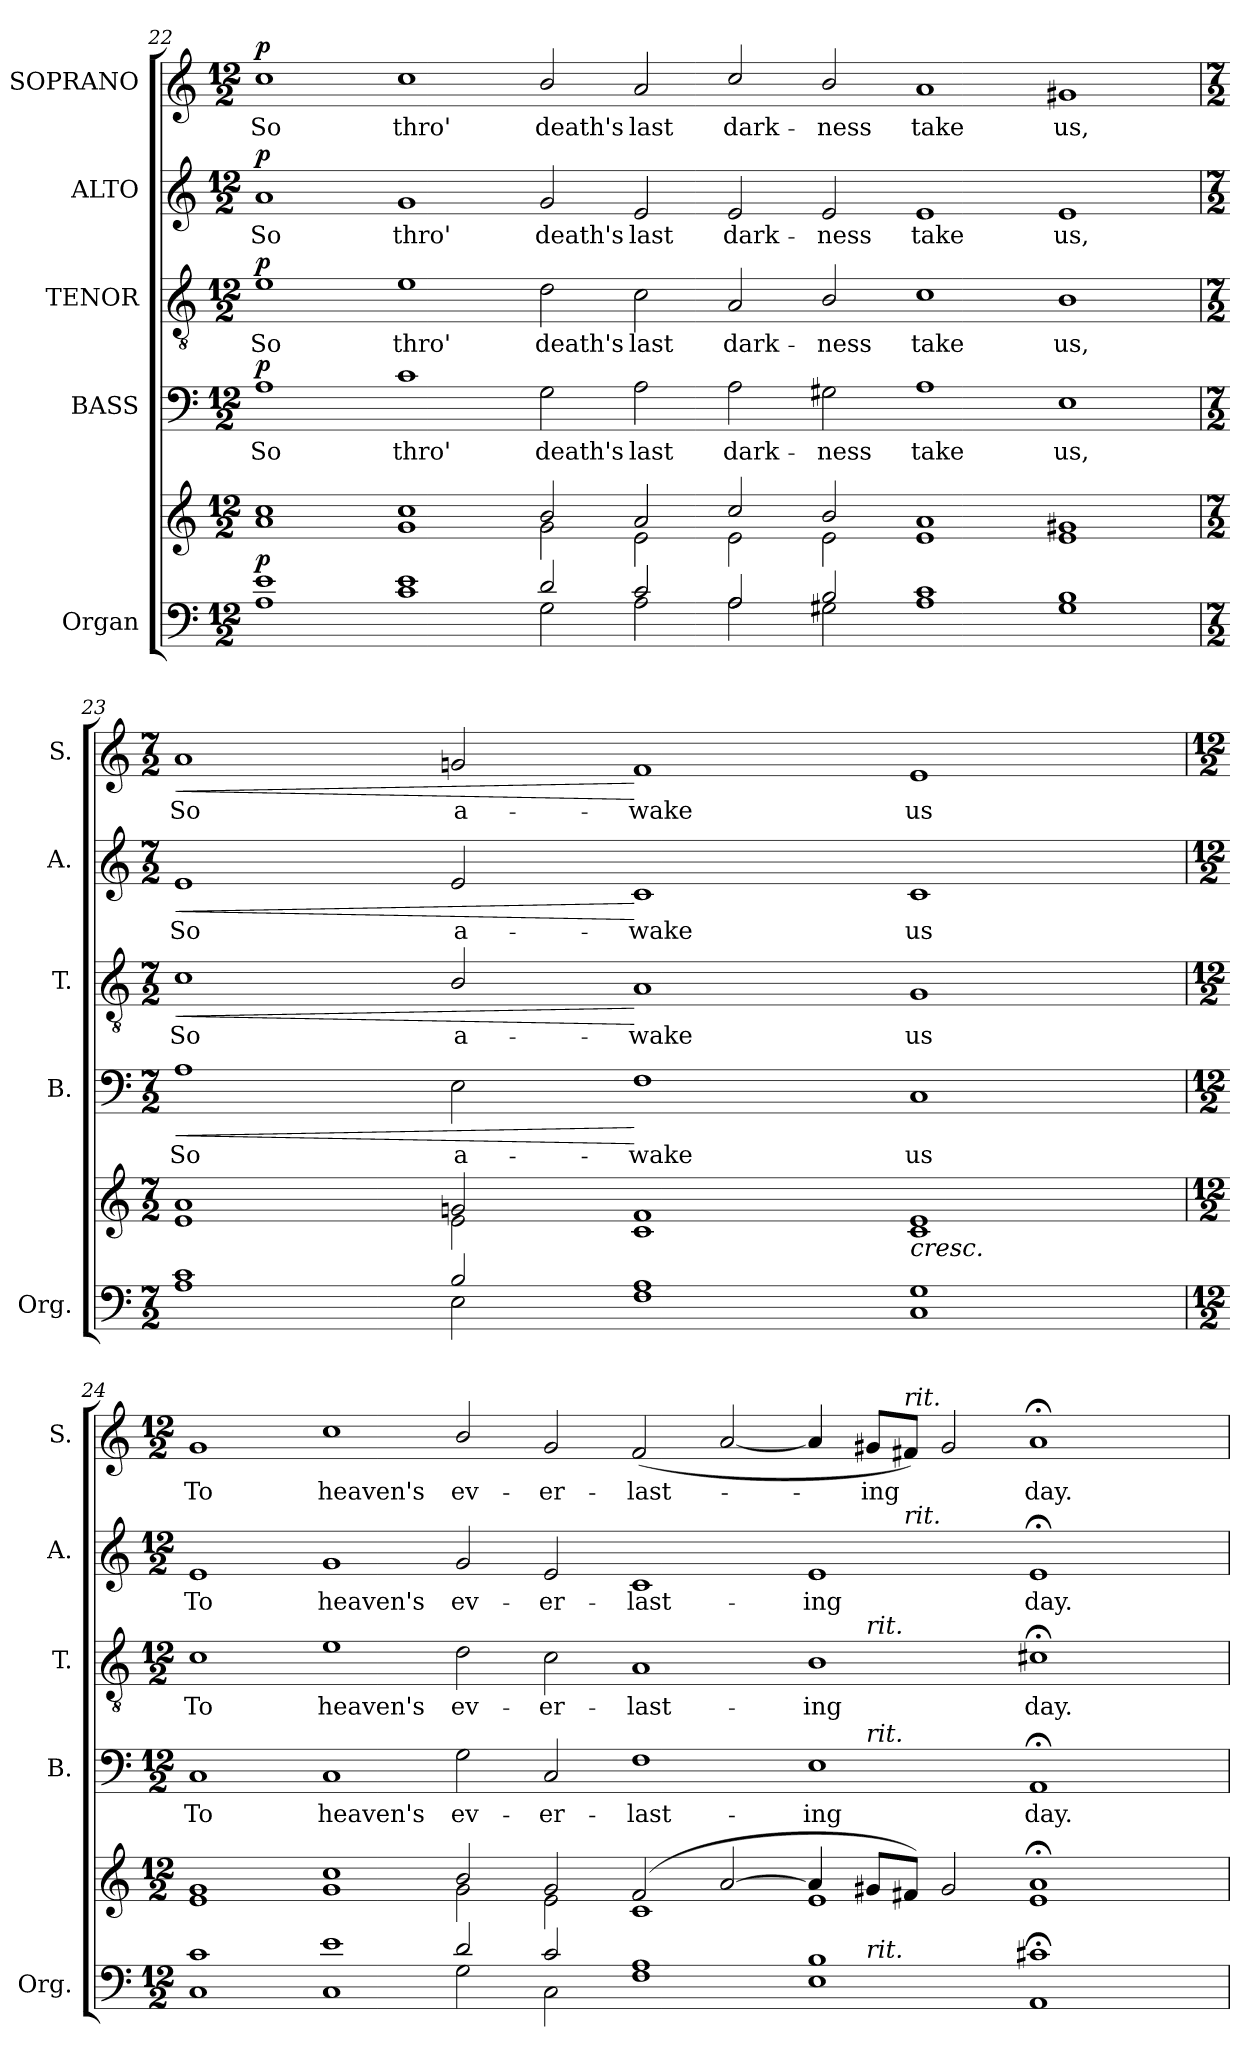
**kern	**kern	**dynam	**kern	**text	**dynam	**kern	**text	**dynam	**kern	**text	**dynam	**kern	**text	**dynam
*part5	*part5	*part5	*part4	*part4	*part4	*part3	*part3	*part3	*part2	*part2	*part2	*part1	*part1	*part1
*staff6	*staff5	*staff5/6	*staff4	*staff4	*staff4	*staff3	*staff3	*staff3	*staff2	*staff2	*staff2	*staff1	*staff1	*staff1
*I"Organ	*	*	*I"BASS	*	*	*I"TENOR	*	*	*I"ALTO	*	*	*I"SOPRANO	*	*
*I'Org.	*	*	*I'B.	*	*	*I'T.	*	*	*I'A.	*	*	*I'S.	*	*
*clefF4	*clefG2	*	*clefF4	*	*	*clefGv2	*	*	*clefG2	*	*	*clefG2	*	*
*	*	*	*	*	*	*ITrd7c12	*	*	*	*	*	*	*	*
*k[]	*k[]	*	*k[]	*	*	*k[]	*	*	*k[]	*	*	*k[]	*	*
*C:	*C:	*	*C:	*	*	*C:	*	*	*C:	*	*	*C:	*	*
*M12/2	*M12/2	*	*M12/2	*	*	*M12/2	*	*	*M12/2	*	*	*M12/2	*	*
=22	=22	=22	=22	=22	=22	=22	=22	=22	=22	=22	=22	=22	=22	=22
*^	*^	*	*	*	*	*	*	*	*	*	*	*	*	*
!	!	!	!	!	!	!LO:LY:b:color=#000000	!	!	!	!	!	!	!	!	!	!
!	!	!	!	!	!	!	!	!	!LO:LY:b:color=#000000	!	!	!	!	!	!	!
!	!	!	!	!	!	!	!	!	!	!	!	!LO:LY:b:color=#000000	!	!	!	!
!	!	!	!	!	!	!	!	!	!	!	!	!	!	!	!LO:LY:b:color=#000000	!
1ei	1Ai	1cci	1ai	p	1Ai	So	p	1Ei	So	p	1ai	So	p	1cci	So	p
!	!	!	!	!	!	!LO:LY:b:color=#000000	!	!	!	!	!	!	!	!	!	!
!	!	!	!	!	!	!	!	!	!LO:LY:b:color=#000000	!	!	!	!	!	!	!
!	!	!	!	!	!	!	!	!	!	!	!	!LO:LY:b:color=#000000	!	!	!	!
!	!	!	!	!	!	!	!	!	!	!	!	!	!	!	!LO:LY:b:color=#000000	!
1ei	1ci	1cci	1gi	.	1ci	thro'	.	1Ei	thro'	.	1gi	thro'	.	1cci	thro'	.
!	!	!	!	!	!	!LO:LY:b:color=#000000	!	!	!	!	!	!	!	!	!	!
!	!	!	!	!	!	!	!	!	!LO:LY:b:color=#000000	!	!	!	!	!	!	!
!	!	!	!	!	!	!	!	!	!	!	!	!LO:LY:b:color=#000000	!	!	!	!
!	!	!	!	!	!	!	!	!	!	!	!	!	!	!	!LO:LY:b:color=#000000	!
2di/	2Gi\	2bi/	2gi\	.	2Gi\	death's	.	2Di\	death's	.	2gi/	death's	.	2bi/	death's	.
!	!	!	!	!	!	!LO:LY:b:color=#000000	!	!	!	!	!	!	!	!	!	!
!	!	!	!	!	!	!	!	!	!LO:LY:b:color=#000000	!	!	!	!	!	!	!
!	!	!	!	!	!	!	!	!	!	!	!	!LO:LY:b:color=#000000	!	!	!	!
!	!	!	!	!	!	!	!	!	!	!	!	!	!	!	!LO:LY:b:color=#000000	!
2ci/	2Ai\	2ai/	2ei\	.	2Ai\	last	.	2Ci\	last	.	2ei/	last	.	2ai/	last	.
!	!	!	!	!	!	!LO:LY:b:color=#000000	!	!	!	!	!	!	!	!	!	!
!	!	!	!	!	!	!	!	!	!LO:LY:b:color=#000000	!	!	!	!	!	!	!
!	!	!	!	!	!	!	!	!	!	!	!	!LO:LY:b:color=#000000	!	!	!	!
!	!	!	!	!	!	!	!	!	!	!	!	!	!	!	!LO:LY:b:color=#000000	!
2Ai/	2Ai\	2cci/	2ei\	.	2Ai\	dark-	.	2AAi/	dark-	.	2ei/	dark-	.	2cci/	dark-	.
!	!	!	!	!	!	!LO:LY:b:color=#000000	!	!	!	!	!	!	!	!	!	!
!	!	!	!	!	!	!	!	!	!LO:LY:b:color=#000000	!	!	!	!	!	!	!
!	!	!	!	!	!	!	!	!	!	!	!	!LO:LY:b:color=#000000	!	!	!	!
!	!	!	!	!	!	!	!	!	!	!	!	!	!	!	!LO:LY:b:color=#000000	!
2Bi/	2G#Xi\	2bi/	2ei\	.	2G#Xi\	-ness	.	2BBi/	-ness	.	2ei/	-ness	.	2bi/	-ness	.
!	!	!	!	!	!	!LO:LY:b:color=#000000	!	!	!	!	!	!	!	!	!	!
!	!	!	!	!	!	!	!	!	!LO:LY:b:color=#000000	!	!	!	!	!	!	!
!	!	!	!	!	!	!	!	!	!	!	!	!LO:LY:b:color=#000000	!	!	!	!
!	!	!	!	!	!	!	!	!	!	!	!	!	!	!	!LO:LY:b:color=#000000	!
1ci	1Ai	1ai	1ei	.	1Ai	take	.	1Ci	take	.	1ei	take	.	1ai	take	.
!	!	!	!	!	!	!LO:LY:b:color=#000000	!	!	!	!	!	!	!	!	!	!
!	!	!	!	!	!	!	!	!	!LO:LY:b:color=#000000	!	!	!	!	!	!	!
!	!	!	!	!	!	!	!	!	!	!	!	!LO:LY:b:color=#000000	!	!	!	!
!	!	!	!	!	!	!	!	!	!	!	!	!	!	!	!LO:LY:b:color=#000000	!
1Bi	1G#i	1g#Xi	1ei	.	1Ei	us,	.	1BBi	us,	.	1ei	us,	.	1g#Xi	us,	.
!!LO:PB:g=z
=23	=23	=23	=23	=23	=23	=23	=23	=23	=23	=23	=23	=23	=23	=23	=23	=23
*M7/2	*	*M7/2	*	*	*M7/2	*	*	*M7/2	*	*	*M7/2	*	*	*M7/2	*	*
!	!	!	!	!	!	!LO:LY:b:color=#000000	!LO:HP:b	!	!	!	!	!	!	!	!	!
!	!	!	!	!	!	!	!	!	!LO:LY:b:color=#000000	!LO:HP:b	!	!	!	!	!	!
!	!	!	!	!	!	!	!	!	!	!	!	!LO:LY:b:color=#000000	!LO:HP:b	!	!	!
!	!	!	!	!	!	!	!	!	!	!	!	!	!	!	!LO:LY:b:color=#000000	!LO:HP:b
1ci	1Ai	1ai	1ei	.	1Ai	So	<	1Ci	So	<	1ei	So	<	1ai	So	<
!	!	!	!	!	!	!LO:LY:b:color=#000000	!	!	!	!	!	!	!	!	!	!
!	!	!	!	!	!	!	!	!	!LO:LY:b:color=#000000	!	!	!	!	!	!	!
!	!	!	!	!	!	!	!	!	!	!	!	!LO:LY:b:color=#000000	!	!	!	!
!	!	!	!	!	!	!	!	!	!	!	!	!	!	!	!LO:LY:b:color=#000000	!
2Bi/	2Ei\	2gni/	2ei\	[	2Ei\	a-	.	2BBi/	a-	.	2ei/	a-	.	2gni/	a-	.
!	!	!	!	!	!	!LO:LY:b:color=#000000	!	!	!	!	!	!	!	!	!	!
!	!	!	!	!	!	!	!	!	!LO:LY:b:color=#000000	!	!	!	!	!	!	!
!	!	!	!	!	!	!	!	!	!	!	!	!LO:LY:b:color=#000000	!	!	!	!
!	!	!	!	!	!	!	!	!	!	!	!	!	!	!	!LO:LY:b:color=#000000	!
1Ai	1Fi	1fi	1ci	.	1Fi	-wake	[	1AAi	-wake	[	1ci	-wake	[	1fi	-wake	[
!	!	!	!	!LO:HP:b	!	!	!	!	!	!	!	!	!	!	!	!
!	!	!	!	!	!	!LO:LY:b:color=#000000	!	!	!	!	!	!	!	!	!	!
!	!	!	!	!	!	!	!	!	!LO:LY:b:color=#000000	!	!	!	!	!	!	!
!	!	!	!	!	!	!	!	!	!	!	!	!LO:LY:b:color=#000000	!	!	!	!
!	!	!	!	!	!	!	!	!	!	!	!	!	!	!	!LO:LY:b:color=#000000	!
1Gi	1Ci	1ei	1ci	<	1Ci	us	.	1GGi	us	.	1ci	us	.	1ei	us	.
*v	*v	*	*	*	*	*	*	*	*	*	*	*	*	*	*	*
=24	=24	=24	=24	=24	=24	=24	=24	=24	=24	=24	=24	=24	=24	=24	=24
*M12/2	*M12/2	*	*	*M12/2	*	*	*M12/2	*	*	*M12/2	*	*	*M12/2	*	*
*^	*	*	*	*	*	*	*	*	*	*	*	*	*	*	*
!	!	!	!	!	!	!LO:LY:b:color=#000000	!	!	!	!	!	!	!	!	!	!
!	!	!	!	!	!	!	!	!	!LO:LY:b:color=#000000	!	!	!	!	!	!	!
!	!	!	!	!	!	!	!	!	!	!	!	!LO:LY:b:color=#000000	!	!	!	!
!	!	!	!	!	!	!	!	!	!	!	!	!	!	!	!LO:LY:b:color=#000000	!
*	*^	*	*	*	*^	*	*	*^	*	*	*^	*	*	*	*	*
1ci	1Ci	1ryy	1gi	1ei	.	1Ci	1ryy	To	.	1Ci	1ryy	To	.	1ei	1ryy	To	.	1gi	To	.
!	!	!	!	!	!	!	!	!LO:LY:b:color=#000000	!	!	!	!	!	!	!	!	!	!	!	!
!	!	!	!	!	!	!	!	!	!	!	!	!LO:LY:b:color=#000000	!	!	!	!	!	!	!	!
!	!	!	!	!	!	!	!	!	!	!	!	!	!	!	!	!LO:LY:b:color=#000000	!	!	!	!
!	!	!	!	!	!	!	!	!	!	!	!	!	!	!	!	!	!	!	!LO:LY:b:color=#000000	!
1ei	1Ci	1ryy	1cci	1gi	.	1Ci	1ryy	heaven's	.	1Ei	1ryy	heaven's	.	1gi	1ryy	heaven's	.	1cci	heaven's	.
!	!	!	!	!	!	!	!	!LO:LY:b:color=#000000	!	!	!	!	!	!	!	!	!	!	!	!
!	!	!	!	!	!	!	!	!	!	!	!	!LO:LY:b:color=#000000	!	!	!	!	!	!	!	!
!	!	!	!	!	!	!	!	!	!	!	!	!	!	!	!	!LO:LY:b:color=#000000	!	!	!	!
!	!	!	!	!	!	!	!	!	!	!	!	!	!	!	!	!	!	!	!LO:LY:b:color=#000000	!
2di/	2Gi\	1ryy	2bi/	2gi\	.	2Gi\	1ryy	ev-	.	2Di\	1ryy	ev-	.	2gi/	1ryy	ev-	.	2bi/	ev-	.
!	!	!	!	!	!	!	!	!LO:LY:b:color=#000000	!	!	!	!	!	!	!	!	!	!	!	!
!	!	!	!	!	!	!	!	!	!	!	!	!LO:LY:b:color=#000000	!	!	!	!	!	!	!	!
!	!	!	!	!	!	!	!	!	!	!	!	!	!	!	!	!LO:LY:b:color=#000000	!	!	!	!
!	!	!	!	!	!	!	!	!	!	!	!	!	!	!	!	!	!	!	!LO:LY:b:color=#000000	!
2ci/	2Ci\	.	2gi/	2ei\	.	2Ci/	.	-er-	.	2Ci\	.	-er-	.	2ei/	.	-er-	.	2gi/	-er-	.
!	!	!	!	!	!	!	!	!LO:LY:b:color=#000000	!	!	!	!	!	!	!	!	!	!	!	!
!	!	!	!	!	!	!	!	!	!	!	!	!LO:LY:b:color=#000000	!	!	!	!	!	!	!	!
!	!	!	!	!	!	!	!	!	!	!	!	!	!	!	!	!LO:LY:b:color=#000000	!	!	!	!
!	!	!	!	!	!	!	!	!	!	!	!	!	!	!	!	!	!	!	!LO:LY:b:color=#000000	!
1Ai	1Fi	1ryy	(2fi/	1ci	.	1Fi	1ryy	-last-	.	1AAi	1ryy	-last-	.	1ci	1ryy	-last-	.	(2fi/	-last-	.
.	.	.	[2ai/	.	.	.	.	.	.	.	.	.	.	.	.	.	.	[2ai/	.	.
!	!	!	!	!	!	!	!	!LO:LY:b:color=#000000	!	!	!	!	!	!	!	!	!	!	!	!
!	!	!	!	!	!	!	!	!	!	!	!	!LO:LY:b:color=#000000	!	!	!	!	!	!	!	!
!	!	!	!	!	!	!	!	!	!	!	!	!	!	!	!	!LO:LY:b:color=#000000	!	!	!	!
1Bi	1Ei	4ryy	4ai/]	1ei	.	1Ei	4ryy	-ing	.	1BBi	4ryy	-ing	.	1ei	4.ryy	-ing	.	4ai/]	.	.
!	!	!	!	!	!	!	!	!	!	!	!LO:TX:a:i:t=rit.	!	!	!	!	!	!	!	!	!
!	!	!	!	!	!	!	!LO:TX:a:i:t=rit.	!	!	!	!	!	!	!	!	!	!	!	!	!
!	!	!LO:TX:a:i:t=rit.	!	!	!	!	!	!	!	!	!	!	!	!	!	!	!	!	!	!
!	!	!	!	!	!	!	!	!	!	!	!	!	!	!	!	!	!	!	!LO:LY:b:color=#000000	!
.	.	1..ryy	8g#Xi/L	.	.	.	1..ryy	.	.	.	1..ryy	.	.	.	.	.	.	8g#Xi/L	-ing	.
!	!	!	!	!	!	!	!	!	!	!	!	!	!	!	!	!	!	!LO:TX:a:i:t=rit.	!	!
!	!	!	!	!	!	!	!	!	!	!	!	!	!	!	!LO:TX:a:i:t=rit.	!	!	!	!	!
.	.	.	8f#Xi/J)	.	.	.	.	.	.	.	.	.	.	.	1ryy	.	.	8f#Xi/J)	.	.
.	.	.	2g#i/	.	.	.	.	.	.	.	.	.	.	.	.	.	.	2g#i/	.	.
!	!	!	!	!	!	!	!	!LO:LY:b:color=#000000	!	!	!	!	!	!	!	!	!	!	!	!
!	!	!	!	!	!	!	!	!	!	!	!	!LO:LY:b:color=#000000	!	!	!	!	!	!	!	!
!	!	!	!	!	!	!	!	!	!	!	!	!	!	!	!	!LO:LY:b:color=#000000	!	!	!	!
!	!	!	!	!	!	!	!	!	!	!	!	!	!	!	!	!	!	!	!LO:LY:b:color=#000000	!
1c#X;i	1AAi	.	1a;i	1ei	.	1AA;i	.	day.	.	1C#X;i	.	day.	.	1e;i	.	day.	.	1a;i	day.	.
.	.	.	.	.	.	.	.	.	.	.	.	.	.	.	2ryy	.	.	.	.	.
.	.	.	.	.	.	.	.	.	.	.	.	.	.	.	8ryy	.	.	.	.	.
*v	*v	*v	*	*	*	*v	*v	*	*	*v	*v	*	*	*v	*v	*	*	*	*	*
*	*v	*v	*	*	*	*	*	*	*	*	*	*	*	*	*
=	=	=	=	=	=	=	=	=	=	=	=	=	=	=
*-	*-	*-	*-	*-	*-	*-	*-	*-	*-	*-	*-	*-	*-	*-
